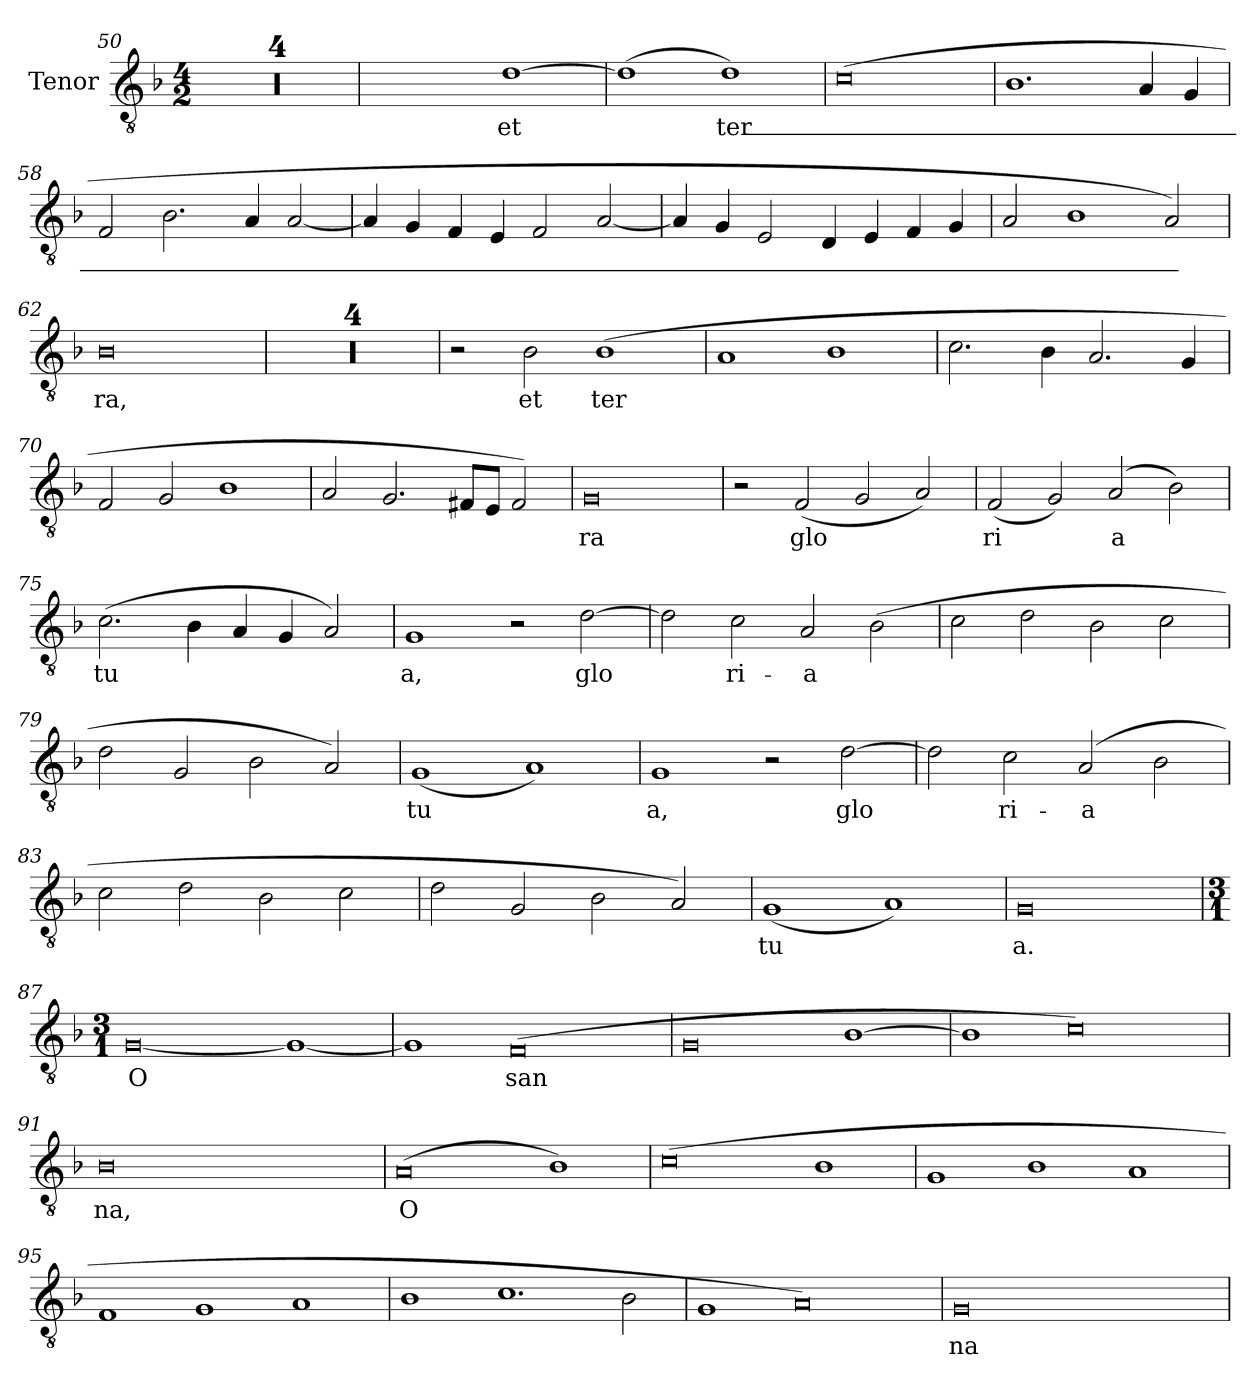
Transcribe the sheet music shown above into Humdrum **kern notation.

**kern	**text
*part1	*part1
*staff1	*staff1
*I"Tenor	*
*I'T	*
*clefGv2	*
*k[b-]	*
*M4/2	*
=50	=50
0r	.
=51	=51
0r	.
!!LO:LB:g=z
=52	=52
0r	.
=53	=53
0r	.
=54	=54
2ryy	.
2ryy	.
!	!LO:LY:b
[1d	et
=55	=55
(1d]	.
!	!LO:LY:b
1d)	ter_-
!!LO:LB:g=z
=56	=56
(0c	.
=57	=57
1.B-	.
4A/	.
4G/	.
=58	=58
2F/	.
2.B-\	.
4A/	.
[2A/	.
=59	=59
4A/]	.
4G/	.
4F/	.
4E/	.
2F/	.
[2A/	.
=60	=60
4A/]	.
4G/	.
2E/	.
4D/	.
4E/	.
4F/	.
4G/	.
!!LO:LB:g=z
=61	=61
2A/	.
1B-	.
2A/)	.
=62	=62
!	!LO:LY:b
0B-	ra,
!!LO:LB:g=z
=63	=63
0r	.
=64	=64
0r	.
=65	=65
0r	.
=66	=66
0r	.
=67	=67
2r	.
!	!LO:LY:b
2B-\	et
!	!LO:LY:b
(1B-	ter
=68	=68
1A	.
1B-	.
=69	=69
2.c\	.
4B-\	.
2.A/	.
4G/	.
!!LO:LB:g=z
=70	=70
2F/	.
2G/	.
1B-	.
=71	=71
2A/	.
2.G/	.
8F#X/L	.
8E/J	.
2F#/)	.
=72	=72
!	!LO:LY:b
0G	ra
!!LO:LB:g=z
=73	=73
2r	.
!	!LO:LY:b
(2F/	glo
2G/	.
2A/)	.
=74	=74
!	!LO:LY:b
(2F/	ri
2G/)	.
!	!LO:LY:b
(2A/	a
2B-\)	.
=75	=75
!	!LO:LY:b
(2.c\	tu
4B-\	.
4A/	.
4G/	.
2A/)	.
=76	=76
!	!LO:LY:b
1G	a,
2r	.
!	!LO:LY:b
[2d\	glo
=77	=77
2d\]	.
!	!LO:LY:b
2c\	ri-
!	!LO:LY:b
2A/	a
(2B-\	.
!!LO:LB:g=z
=78	=78
2c\	.
2d\	.
2B-\	.
2c\	.
=79	=79
2d\	.
2G/	.
2B-\	.
2A/)	.
!!LO:PB:g=z
=80	=80
!	!LO:LY:b
(1G	tu
1A)	.
=81	=81
!	!LO:LY:b
1G	a,
2r	.
!	!LO:LY:b
[2d\	glo
=82	=82
2d\]	.
!	!LO:LY:b
2c\	ri-
!	!LO:LY:b
(2A/	a
2B-\	.
=83	=83
2c\	.
2d\	.
2B-\	.
2c\	.
=84	=84
2d\	.
2G/	.
2B-\	.
2A/)	.
!!LO:LB:g=z
=85	=85
!	!LO:LY:b
(1G	tu
1A)	.
=86	=86
!	!LO:LY:b
0G	a.
!!LO:LB:g=z
=87	=87
*M3/1	*
!	!LO:LY:b
[0G	O
1G_	.
=88	=88
1G]	.
!	!LO:LY:b
(0F	san
=89	=89
0G	.
[1B-	.
=90	=90
1B-]	.
0c)	.
=91	=91
!	!LO:LY:b
0B-	na,
2ryy	.
2ryy	.
!!LO:LB:g=z
=92	=92
!	!LO:LY:b
(0A	O
1B-)	.
!!LO:LB:g=z
=93	=93
(0c	.
1B-	.
=94	=94
1G	.
1B-	.
1A	.
=95	=95
1F	.
1G	.
1A	.
=96	=96
1B-	.
1.c	.
2B-\	.
!!LO:LB:g=z
=97	=97
1G	.
0A)	.
=98	=98
!	!LO:LY:b
0G	na
2ryy	.
2ryy	.
=	=
*-	*-
